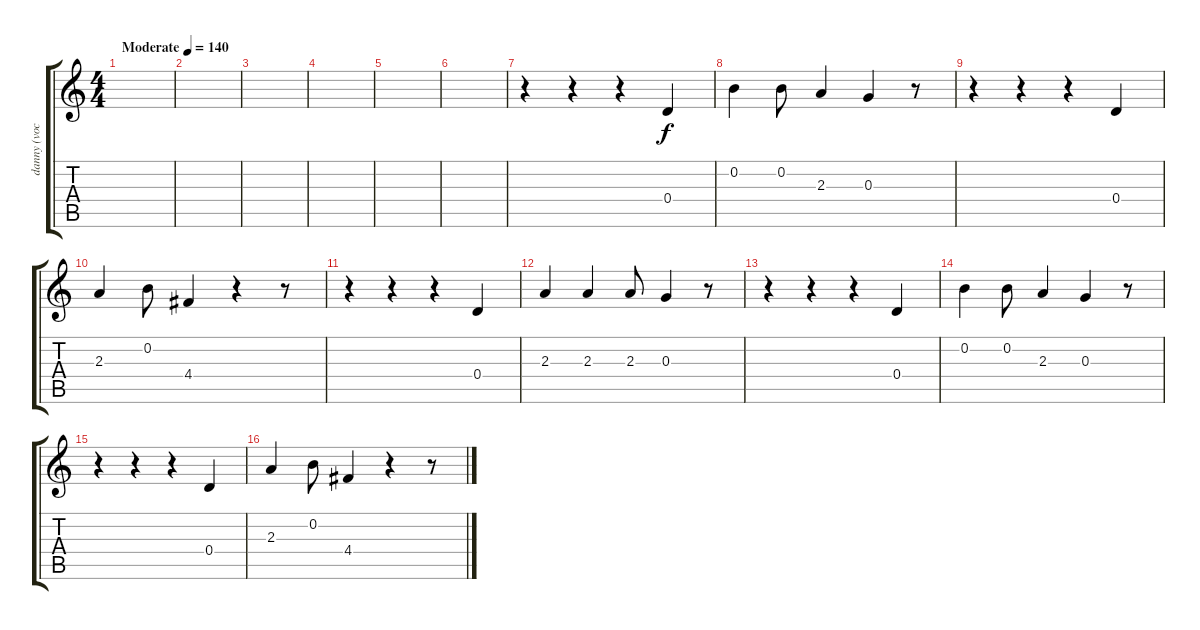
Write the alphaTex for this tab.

\track ("danny (vocal)" "danny (voc") {instrument electricguitarmuted}
\staff {score tabs}
\tuning (E4 B3 G3 D3 A2 E2) {hide}
\ts (4 4)
\tempo (140 "Moderate")
\clef g2
\ks c
|
|
|
|
|
|
r.4 r.4 r.4 0.4.4 |
0.2.4 0.2.8 2.3.4 0.3.4 r.8 |
r.4 r.4 r.4 0.4.4 |
2.3.4 0.2.8 4.4.4 r.4 r.8 |
r.4 r.4 r.4 0.4.4 |
2.3.4 2.3.4 2.3.8 0.3.4 r.8 |
r.4 r.4 r.4 0.4.4 |
0.2.4 0.2.8 2.3.4 0.3.4 r.8 |
r.4 r.4 r.4 0.4.4 |
2.3.4 0.2.8 4.4.4 r.4 r.8
